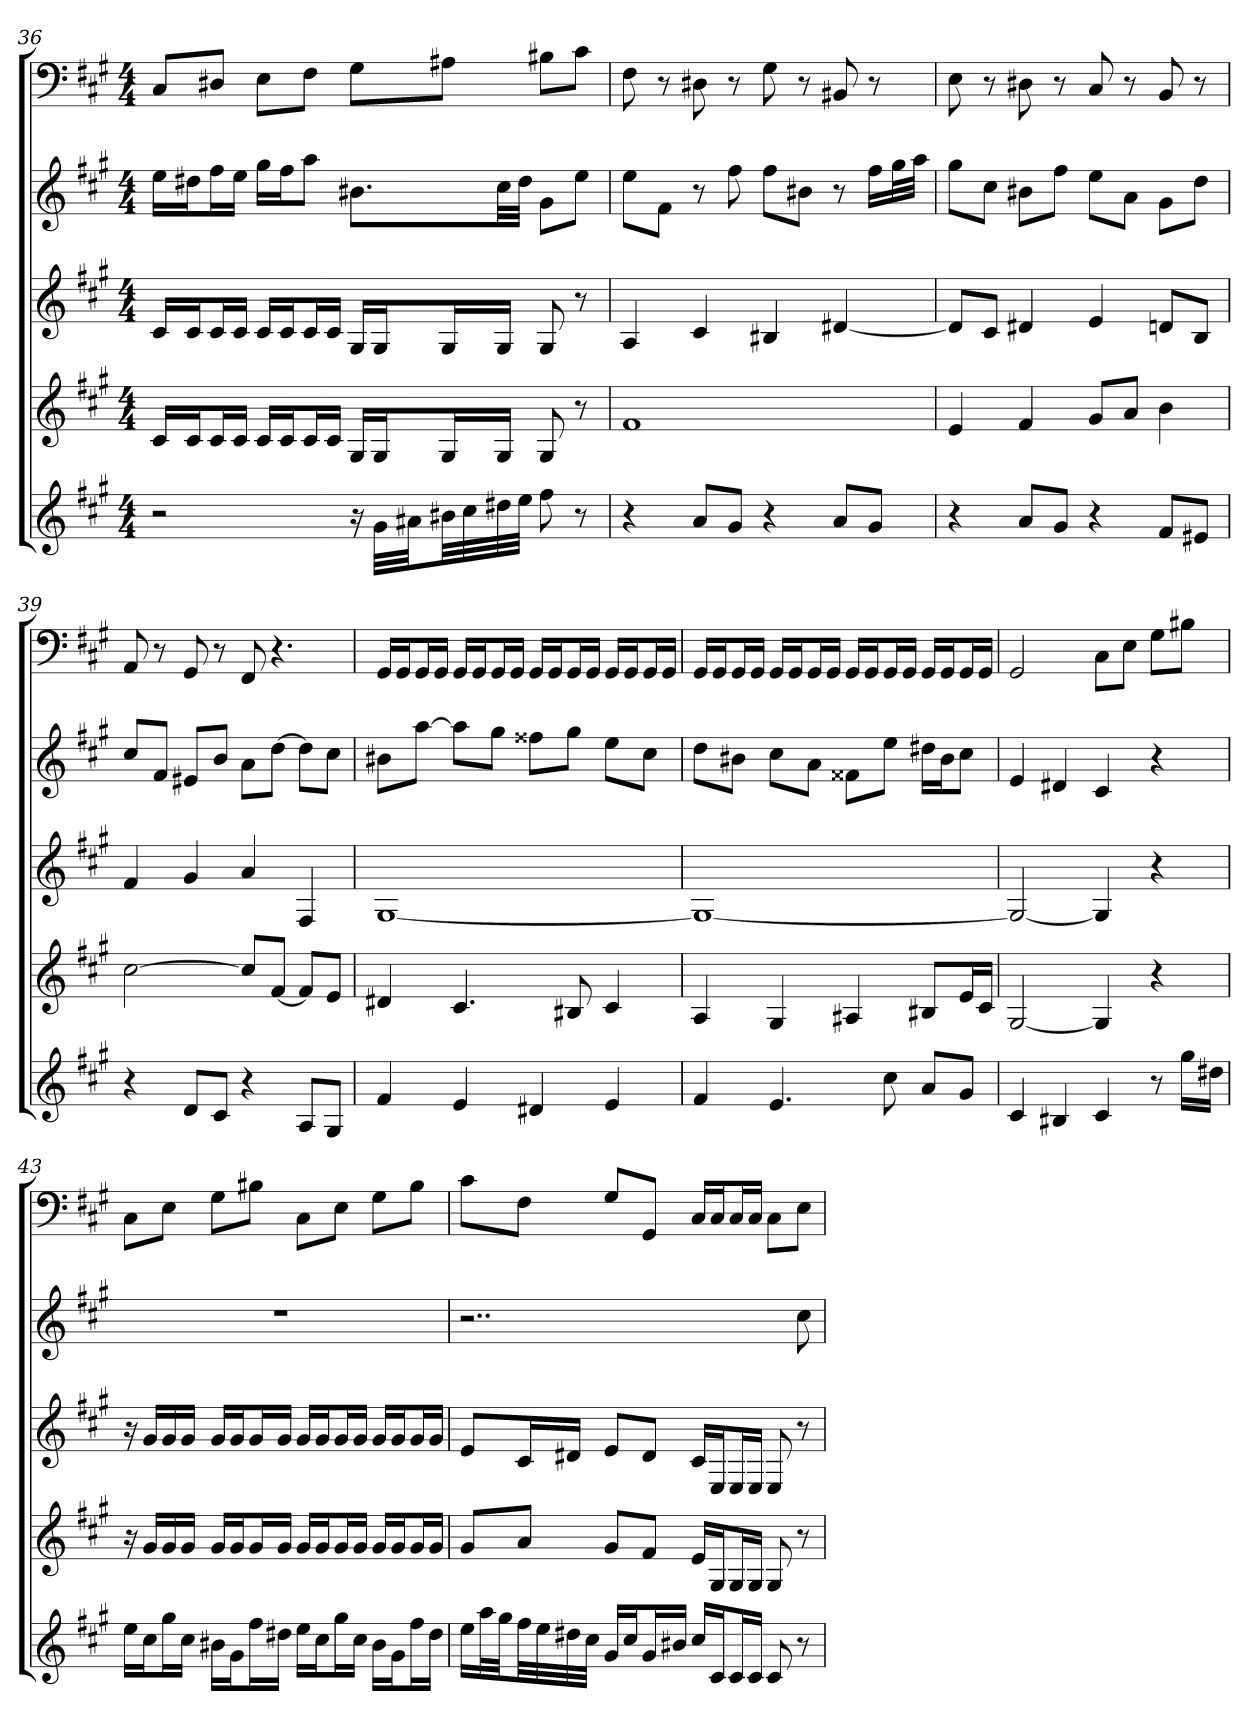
**kern	**kern	**kern	**kern	**kern
*part5	*part4	*part3	*part2	*part1
*staff5	*staff4	*staff3	*staff2	*staff1
*clefG2	*clefG2	*clefG2	*clefG2	*clefF4
*k[f#c#g#]	*k[f#c#g#]	*k[f#c#g#]	*k[f#c#g#]	*k[f#c#g#]
*A:	*A:	*A:	*A:	*A:
*M4/4	*M4/4	*M4/4	*M4/4	*M4/4
=36	=36	=36	=36	=36
2r	16c#/LL	16c#/LL	16ee\LL	8C#/L
.	16c#/J	16c#/J	16dd#X\J	.
.	16c#/L	16c#/L	16ff#\L	8D#X/J
.	16c#/JJ	16c#/JJ	16ee\JJ	.
.	16c#/LL	16c#/LL	16gg#\LL	8E\L
.	16c#/J	16c#/J	16ff#\J	.
.	16c#/L	16c#/L	8aa\J	8F#\J
.	16c#/JJ	16c#/JJ	.	.
16r	16G#/LL	16G#/LL	8.b#X\L	8G#\L
32g#\LLL	16G#/J	16G#/J	.	.
32a#X\JJ	.	.	.	.
32b#X\LL	16G#/L	16G#/L	.	8A#X\J
32cc#\	.	.	.	.
32dd#X\	16G#/JJ	16G#/JJ	32cc#\LL	.
32ee\JJJ	.	.	32dd#\JJJ	.
8ff#	8G#	8G#	8g#\L	8B#X\L
8r	8r	8r	8ee\J	8c#\J
=37	=37	=37	=37	=37
4r	1f#	4A	8ee\L	8F#
.	.	.	8f#\J	8r
8a/L	.	4c#	8r	8D#X
8g#/J	.	.	8ff#	8r
4r	.	4B#X	8ff#\L	8G#
.	.	.	8b#X\J	8r
8a/L	.	[4d#X	8r	8BB#X
8g#/J	.	.	16ff#\LL	8r
.	.	.	32gg#\L	.
.	.	.	32aa\JJJ	.
=38	=38	=38	=38	=38
4r	4e	8d#/L]	8gg#\L	8E
.	.	8c#/J	8cc#\J	8r
8a/L	4f#	4d#X	8b#X\L	8D#X
8g#/J	.	.	8ff#\J	8r
4r	8g#/L	4e	8ee\L	8C#
.	8a/J	.	8a\J	8r
8f#/L	4b	8dn/L	8g#\L	8BB
8e#X/J	.	8B/J	8dd\J	8r
=39	=39	=39	=39	=39
4r	[2cc#	4f#	8cc#/L	8AA
.	.	.	8f#/J	8r
8d/L	.	4g#	8e#X/L	8GG#
8c#/J	.	.	8b/J	8r
4r	8cc#/L]	4a	8a\L	8FF#
.	[8f#/J	.	[8dd\J	4.r
8A/L	8f#/L]	4F#	8dd\L]	.
8G#/J	8e/J	.	8cc#\J	.
=40	=40	=40	=40	=40
4f#	4d#X	[1G#	8b#X\L	16GG#/LL
.	.	.	.	16GG#/J
.	.	.	[8aa\J	16GG#/L
.	.	.	.	16GG#/JJ
4e	4.c#	.	8aa\L]	16GG#/LL
.	.	.	.	16GG#/J
.	.	.	8gg#\J	16GG#/L
.	.	.	.	16GG#/JJ
4d#X	.	.	8ff##X\L	16GG#/LL
.	.	.	.	16GG#/J
.	8B#X	.	8gg#\J	16GG#/L
.	.	.	.	16GG#/JJ
4e	4c#	.	8ee\L	16GG#/LL
.	.	.	.	16GG#/J
.	.	.	8cc#\J	16GG#/L
.	.	.	.	16GG#/JJ
=41	=41	=41	=41	=41
4f#	4A	1G#_	8dd\L	16GG#/LL
.	.	.	.	16GG#/J
.	.	.	8b#X\J	16GG#/L
.	.	.	.	16GG#/JJ
4.e	4G#	.	8cc#\L	16GG#/LL
.	.	.	.	16GG#/J
.	.	.	8a\J	16GG#/L
.	.	.	.	16GG#/JJ
.	4A#X	.	8f##X\L	16GG#/LL
.	.	.	.	16GG#/J
8cc#	.	.	8ee\J	16GG#/L
.	.	.	.	16GG#/JJ
8a/L	8B#X/L	.	16dd#X\LL	16GG#/LL
.	.	.	16b#\J	16GG#/J
8g#/J	16e/L	.	8cc#\J	16GG#/L
.	16c#/JJ	.	.	16GG#/JJ
=42	=42	=42	=42	=42
4c#	[2G#	2G#_	4e	2GG#
4B#X	.	.	4d#X	.
4c#	4G#]	4G#]	4c#	8C#\L
.	.	.	.	8E\J
8r	4r	4r	4r	8G#\L
16gg#\LL	.	.	.	8B#X\J
16dd#X\JJ	.	.	.	.
=43	=43	=43	=43	=43
16ee\LL	16r	16r	1r	8C#\L
16cc#\J	16g#/LL	16g#/LL	.	.
16gg#\L	16g#/	16g#/	.	8E\J
16cc#\JJ	16g#/JJ	16g#/JJ	.	.
16b#X\LL	16g#/LL	16g#/LL	.	8G#\L
16g#\J	16g#/J	16g#/J	.	.
16ff#\L	16g#/L	16g#/L	.	8B#X\J
16dd#X\JJ	16g#/JJ	16g#/JJ	.	.
16ee\LL	16g#/LL	16g#/LL	.	8C#\L
16cc#\J	16g#/J	16g#/J	.	.
16gg#\L	16g#/L	16g#/L	.	8E\J
16cc#\JJ	16g#/JJ	16g#/JJ	.	.
16b#\LL	16g#/LL	16g#/LL	.	8G#\L
16g#\J	16g#/J	16g#/J	.	.
16ff#\L	16g#/L	16g#/L	.	8B#\J
16dd#\JJ	16g#/JJ	16g#/JJ	.	.
=44	=44	=44	=44	=44
16ee\LL	8g#/L	8e/L	2..r	8c#\L
32aa\L	.	.	.	.
32gg#\JJ	.	.	.	.
32ff#\LL	8a/J	16c#/L	.	8F#\J
32ee\	.	.	.	.
32dd#X\	.	16d#X/JJ	.	.
32cc#\JJJ	.	.	.	.
16g#/LL	8g#/L	8e/L	.	8G#/L
16cc#/J	.	.	.	.
16g#/L	8f#/J	8d#/J	.	8GG#/J
16b#X/JJ	.	.	.	.
16cc#/LL	16e/LL	16c#/LL	.	16C#/LL
16c#/J	16G#/J	16E/J	.	16C#/J
16c#/L	16G#/L	16E/L	.	16C#/L
16c#/JJ	16G#/JJ	16E/JJ	.	16C#/JJ
8c#	8G#	8E	.	8C#\L
8r	8r	8r	8cc#	8E\J
=	=	=	=	=
*-	*-	*-	*-	*-
